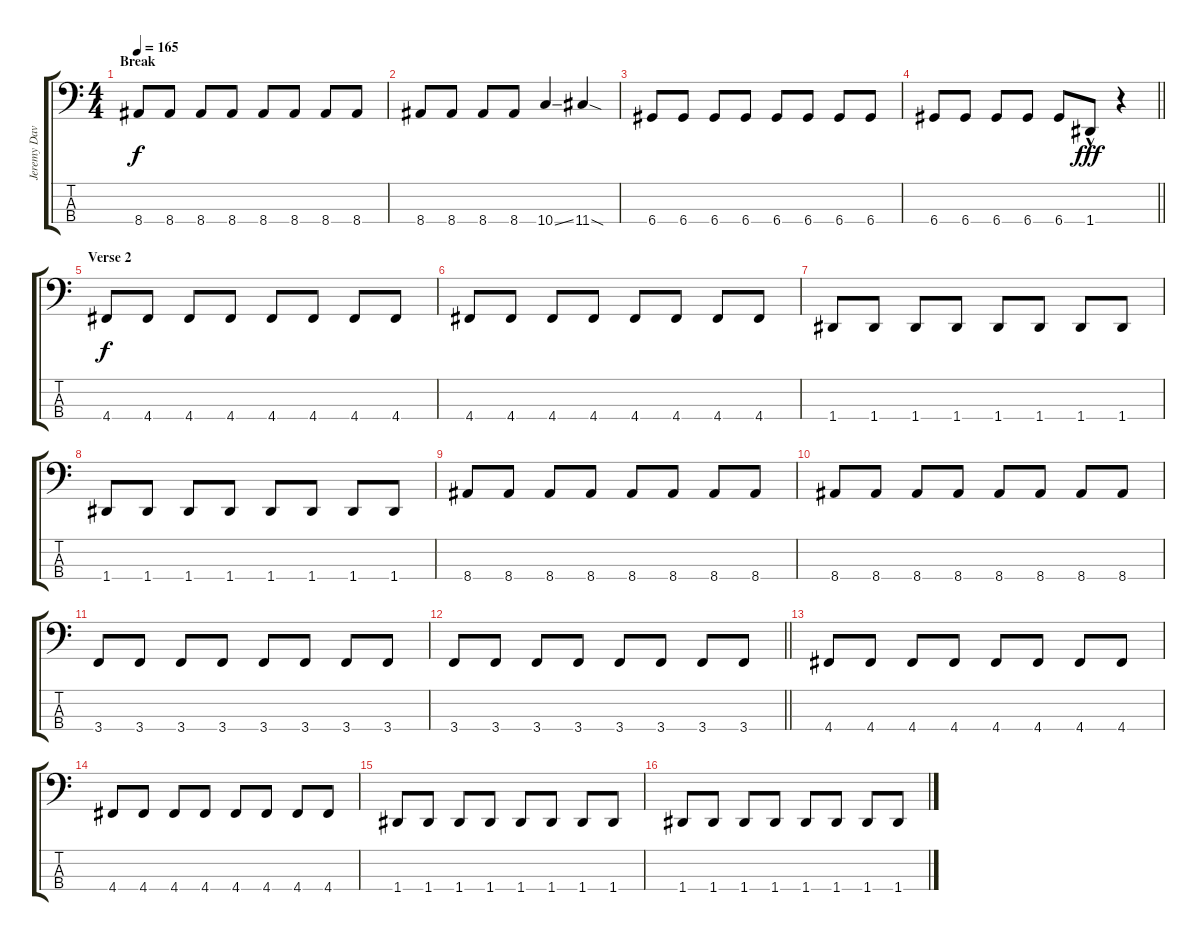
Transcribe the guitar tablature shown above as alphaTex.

\track ("Jeremy Davis (Bass/4 String Drop D)" "Jeremy Dav") {mute instrument electricbasspick}
\staff {score tabs}
\tuning (G2 D2 A1 D1) {hide}
\ts (4 4)
\section ("" "Break")
\tempo 165
\clef f4
\ks c
8.4.8{dy f} 8.4.8 8.4.8 8.4.8 8.4.8 8.4.8 8.4.8 8.4.8 |
8.4.8 8.4.8 8.4.8 8.4.8 10.4{ss}.4 11.4{sod}.4 |
6.4.8 6.4.8 6.4.8 6.4.8 6.4.8 6.4.8 6.4.8 6.4.8 |
\barLineRight lightlight
6.4.8 6.4.8 6.4.8 6.4.8 6.4.8 1.4{hac}.8{dy fff} r.4 |
\section ("" "Verse 2")
4.4.8{dy f} 4.4.8 4.4.8 4.4.8 4.4.8 4.4.8 4.4.8 4.4.8 |
4.4.8 4.4.8 4.4.8 4.4.8 4.4.8 4.4.8 4.4.8 4.4.8 |
1.4.8 1.4.8 1.4.8 1.4.8 1.4.8 1.4.8 1.4.8 1.4.8 |
1.4.8 1.4.8 1.4.8 1.4.8 1.4.8 1.4.8 1.4.8 1.4.8 |
8.4.8 8.4.8 8.4.8 8.4.8 8.4.8 8.4.8 8.4.8 8.4.8 |
8.4.8 8.4.8 8.4.8 8.4.8 8.4.8 8.4.8 8.4.8 8.4.8 |
3.4.8 3.4.8 3.4.8 3.4.8 3.4.8 3.4.8 3.4.8 3.4.8 |
\barLineRight lightlight
3.4.8 3.4.8 3.4.8 3.4.8 3.4.8 3.4.8 3.4.8 3.4.8 |
4.4.8 4.4.8 4.4.8 4.4.8 4.4.8 4.4.8 4.4.8 4.4.8 |
4.4.8 4.4.8 4.4.8 4.4.8 4.4.8 4.4.8 4.4.8 4.4.8 |
1.4.8 1.4.8 1.4.8 1.4.8 1.4.8 1.4.8 1.4.8 1.4.8 |
1.4.8 1.4.8 1.4.8 1.4.8 1.4.8 1.4.8 1.4.8 1.4.8
